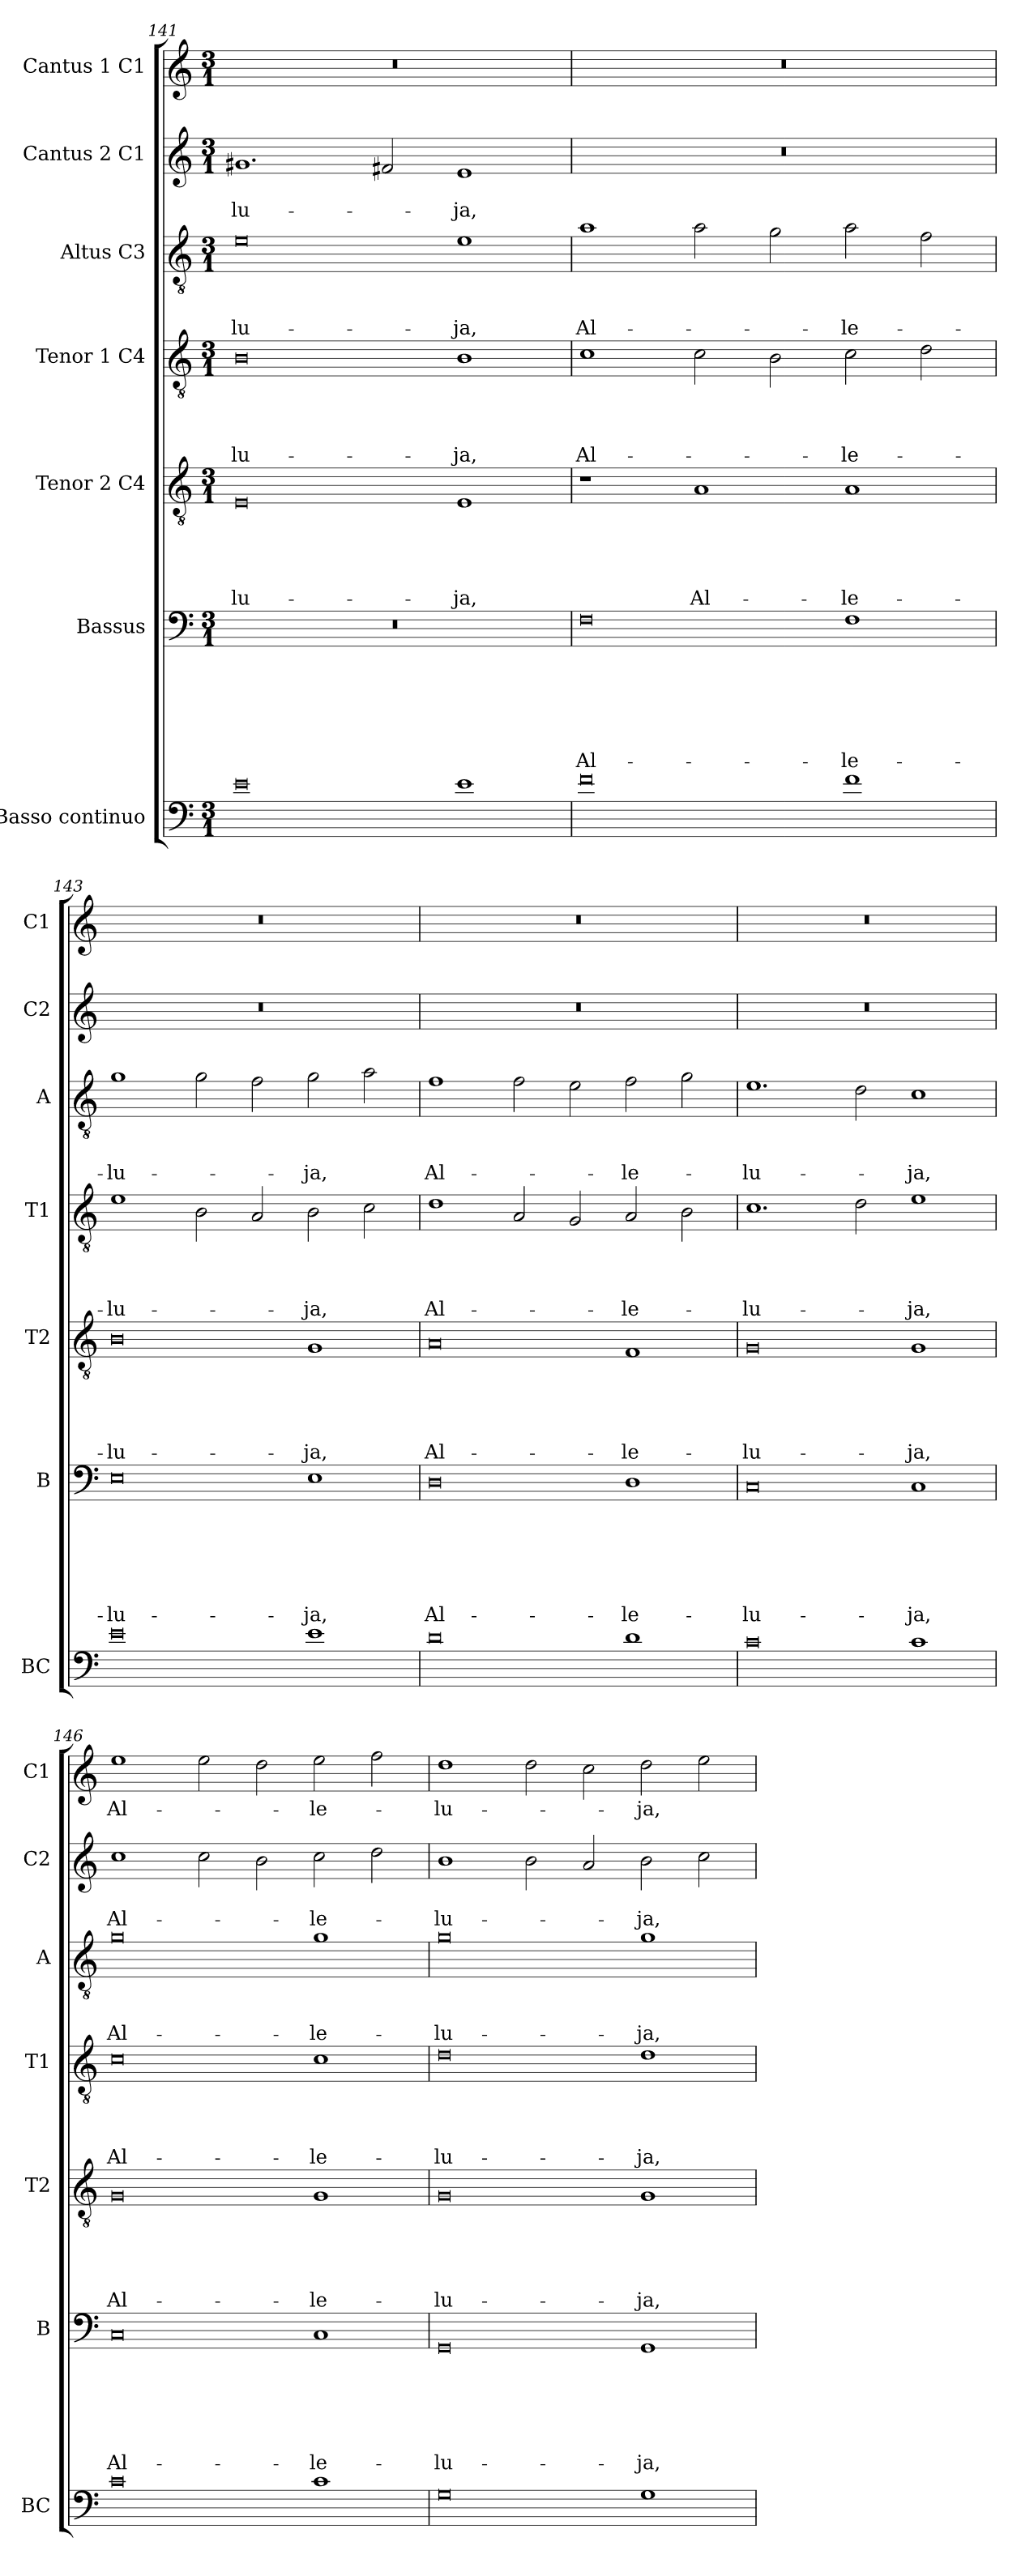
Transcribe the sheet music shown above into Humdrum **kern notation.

**kern	**kern	**text	**text	**text	**text	**text	**text	**kern	**text	**text	**text	**text	**text	**kern	**text	**text	**text	**text	**kern	**text	**text	**text	**kern	**text	**text	**kern	**text
*part7	*part6	*part6	*part6	*part6	*part6	*part6	*part6	*part5	*part5	*part5	*part5	*part5	*part5	*part4	*part4	*part4	*part4	*part4	*part3	*part3	*part3	*part3	*part2	*part2	*part2	*part1	*part1
*staff7	*staff6	*staff6	*staff6	*staff6	*staff6	*staff6	*staff6	*staff5	*staff5	*staff5	*staff5	*staff5	*staff5	*staff4	*staff4	*staff4	*staff4	*staff4	*staff3	*staff3	*staff3	*staff3	*staff2	*staff2	*staff2	*staff1	*staff1
*I"Basso continuo	*I"Bassus	*	*	*	*	*	*	*I"Tenor 2 C4	*	*	*	*	*	*I"Tenor 1 C4	*	*	*	*	*I"Altus C3	*	*	*	*I"Cantus 2 C1	*	*	*I"Cantus 1 C1	*
*I'BC	*I'B	*	*	*	*	*	*	*I'T2	*	*	*	*	*	*I'T1	*	*	*	*	*I'A	*	*	*	*I'C2	*	*	*I'C1	*
*clefF4	*clefF4	*	*	*	*	*	*	*clefGv2	*	*	*	*	*	*clefGv2	*	*	*	*	*clefGv2	*	*	*	*clefG2	*	*	*clefG2	*
*ITrd7c12	*	*	*	*	*	*	*	*	*	*	*	*	*	*	*	*	*	*	*	*	*	*	*	*	*	*	*
*k[]	*k[]	*	*	*	*	*	*	*k[]	*	*	*	*	*	*k[]	*	*	*	*	*k[]	*	*	*	*k[]	*	*	*k[]	*
*C:	*C:	*	*	*	*	*	*	*C:	*	*	*	*	*	*C:	*	*	*	*	*C:	*	*	*	*C:	*	*	*C:	*
*M3/1	*M3/1	*	*	*	*	*	*	*M3/1	*	*	*	*	*	*M3/1	*	*	*	*	*M3/1	*	*	*	*M3/1	*	*	*M3/1	*
=141	=141	=141	=141	=141	=141	=141	=141	=141	=141	=141	=141	=141	=141	=141	=141	=141	=141	=141	=141	=141	=141	=141	=141	=141	=141	=141	=141
!	!LO:N:vis=1	!	!	!	!	!	!	!	!	!	!	!	!LO:LY:b	!	!	!	!	!LO:LY:b	!	!	!	!LO:LY:b	!	!	!LO:LY:b	!LO:N:vis=1	!
0E	0.r	.	.	.	.	.	.	0E	.	.	.	.	-lu-	0B	.	.	.	-lu-	0e	.	.	-lu-	1.g#X	.	-lu-	0.r	.
.	.	.	.	.	.	.	.	.	.	.	.	.	.	.	.	.	.	.	.	.	.	.	2f#X/	.	.	.	.
!	!	!	!	!	!	!	!	!	!	!	!	!	!LO:LY:b	!	!	!	!	!LO:LY:b	!	!	!	!LO:LY:b	!	!	!LO:LY:b	!	!
1E	.	.	.	.	.	.	.	1E	.	.	.	.	-ja,	1B	.	.	.	-ja,	1e	.	.	-ja,	1e	.	-ja,	.	.
=142	=142	=142	=142	=142	=142	=142	=142	=142	=142	=142	=142	=142	=142	=142	=142	=142	=142	=142	=142	=142	=142	=142	=142	=142	=142	=142	=142
!	!	!	!	!	!	!	!LO:LY:b	!	!	!	!	!	!	!	!	!	!	!LO:LY:b	!	!	!	!LO:LY:b	!LO:N:vis=1	!	!	!LO:N:vis=1	!
0F	0F	.	.	.	.	.	Al-	1r	.	.	.	.	.	1c	.	.	.	Al-	1a	.	.	Al-	0.r	.	.	0.r	.
!	!	!	!	!	!	!	!	!	!	!	!	!	!LO:LY:b	!	!	!	!	!	!	!	!	!	!	!	!	!	!
.	.	.	.	.	.	.	.	1A	.	.	.	.	Al-	2c\	.	.	.	.	2a\	.	.	.	.	.	.	.	.
.	.	.	.	.	.	.	.	.	.	.	.	.	.	2B\	.	.	.	.	2g\	.	.	.	.	.	.	.	.
!	!	!	!	!	!	!	!LO:LY:b	!	!	!	!	!	!LO:LY:b	!	!	!	!	!LO:LY:b	!	!	!	!LO:LY:b	!	!	!	!	!
1F	1F	.	.	.	.	.	-le-	1A	.	.	.	.	-le-	2c\	.	.	.	-le-	2a\	.	.	-le-	.	.	.	.	.
.	.	.	.	.	.	.	.	.	.	.	.	.	.	2d\	.	.	.	.	2f\	.	.	.	.	.	.	.	.
=143	=143	=143	=143	=143	=143	=143	=143	=143	=143	=143	=143	=143	=143	=143	=143	=143	=143	=143	=143	=143	=143	=143	=143	=143	=143	=143	=143
!	!	!	!	!	!	!	!LO:LY:b	!	!	!	!	!	!LO:LY:b	!	!	!	!	!LO:LY:b	!	!	!	!LO:LY:b	!LO:N:vis=1	!	!	!LO:N:vis=1	!
0E>	0E	.	.	.	.	.	-lu-	0B	.	.	.	.	-lu-	1e	.	.	.	-lu-	1g	.	.	-lu-	0.r	.	.	0.r	.
.	.	.	.	.	.	.	.	.	.	.	.	.	.	2B\	.	.	.	.	2g\	.	.	.	.	.	.	.	.
.	.	.	.	.	.	.	.	.	.	.	.	.	.	2A/	.	.	.	.	2f\	.	.	.	.	.	.	.	.
!	!	!	!	!	!	!	!LO:LY:b	!	!	!	!	!	!LO:LY:b	!	!	!	!	!LO:LY:b	!	!	!	!LO:LY:b	!	!	!	!	!
1E	1E	.	.	.	.	.	-ja,	1G	.	.	.	.	-ja,	2B\	.	.	.	-ja,	2g\	.	.	-ja,	.	.	.	.	.
.	.	.	.	.	.	.	.	.	.	.	.	.	.	2c\	.	.	.	.	2a\	.	.	.	.	.	.	.	.
=144	=144	=144	=144	=144	=144	=144	=144	=144	=144	=144	=144	=144	=144	=144	=144	=144	=144	=144	=144	=144	=144	=144	=144	=144	=144	=144	=144
!	!	!	!	!	!	!	!LO:LY:b	!	!	!	!	!	!LO:LY:b	!	!	!	!	!LO:LY:b	!	!	!	!LO:LY:b	!LO:N:vis=1	!	!	!LO:N:vis=1	!
0D	0D	.	.	.	.	.	Al-	0A	.	.	.	.	Al-	1d	.	.	.	Al-	1f	.	.	Al-	0.r	.	.	0.r	.
.	.	.	.	.	.	.	.	.	.	.	.	.	.	2A/	.	.	.	.	2f\	.	.	.	.	.	.	.	.
.	.	.	.	.	.	.	.	.	.	.	.	.	.	2G/	.	.	.	.	2e\	.	.	.	.	.	.	.	.
!	!	!	!	!	!	!	!LO:LY:b	!	!	!	!	!	!LO:LY:b	!	!	!	!	!LO:LY:b	!	!	!	!LO:LY:b	!	!	!	!	!
1D	1D	.	.	.	.	.	-le-	1F	.	.	.	.	-le-	2A/	.	.	.	-le-	2f\	.	.	-le-	.	.	.	.	.
.	.	.	.	.	.	.	.	.	.	.	.	.	.	2B\	.	.	.	.	2g\	.	.	.	.	.	.	.	.
=145	=145	=145	=145	=145	=145	=145	=145	=145	=145	=145	=145	=145	=145	=145	=145	=145	=145	=145	=145	=145	=145	=145	=145	=145	=145	=145	=145
!	!	!	!	!	!	!	!LO:LY:b	!	!	!	!	!	!LO:LY:b	!	!	!	!	!LO:LY:b	!	!	!	!LO:LY:b	!LO:N:vis=1	!	!	!LO:N:vis=1	!
0C	0C	.	.	.	.	.	-lu-	0G	.	.	.	.	-lu-	1.c	.	.	.	-lu-	1.e	.	.	-lu-	0.r	.	.	0.r	.
.	.	.	.	.	.	.	.	.	.	.	.	.	.	2d\	.	.	.	.	2d\	.	.	.	.	.	.	.	.
!	!	!	!	!	!	!	!LO:LY:b	!	!	!	!	!	!LO:LY:b	!	!	!	!	!LO:LY:b	!	!	!	!LO:LY:b	!	!	!	!	!
1C	1C	.	.	.	.	.	-ja,	1G	.	.	.	.	-ja,	1e	.	.	.	-ja,	1c	.	.	-ja,	.	.	.	.	.
!!LO:PB:g=z
=146	=146	=146	=146	=146	=146	=146	=146	=146	=146	=146	=146	=146	=146	=146	=146	=146	=146	=146	=146	=146	=146	=146	=146	=146	=146	=146	=146
!	!	!	!	!	!	!	!LO:LY:b	!	!	!	!	!	!LO:LY:b	!	!	!	!	!LO:LY:b	!	!	!	!LO:LY:b	!	!	!LO:LY:b	!	!LO:LY:b
0C	0C	.	.	.	.	.	Al-	0G	.	.	.	.	Al-	0c	.	.	.	Al-	0g	.	.	Al-	1cc	.	Al-	1ee	Al-
.	.	.	.	.	.	.	.	.	.	.	.	.	.	.	.	.	.	.	.	.	.	.	2cc\	.	.	2ee\	.
.	.	.	.	.	.	.	.	.	.	.	.	.	.	.	.	.	.	.	.	.	.	.	2b\	.	.	2dd\	.
!	!	!	!	!	!	!	!LO:LY:b	!	!	!	!	!	!LO:LY:b	!	!	!	!	!LO:LY:b	!	!	!	!LO:LY:b	!	!	!LO:LY:b	!	!LO:LY:b
1C	1C	.	.	.	.	.	-le-	1G	.	.	.	.	-le-	1c	.	.	.	-le-	1g	.	.	-le-	2cc\	.	-le-	2ee\	-le-
.	.	.	.	.	.	.	.	.	.	.	.	.	.	.	.	.	.	.	.	.	.	.	2dd\	.	.	2ff\	.
=147	=147	=147	=147	=147	=147	=147	=147	=147	=147	=147	=147	=147	=147	=147	=147	=147	=147	=147	=147	=147	=147	=147	=147	=147	=147	=147	=147
!	!	!	!	!	!	!	!LO:LY:b	!	!	!	!	!	!LO:LY:b	!	!	!	!	!LO:LY:b	!	!	!	!LO:LY:b	!	!	!LO:LY:b	!	!LO:LY:b
0GG	0GG	.	.	.	.	.	-lu-	0G	.	.	.	.	-lu-	0d	.	.	.	-lu-	0g	.	.	-lu-	1b	.	-lu-	1dd	-lu-
.	.	.	.	.	.	.	.	.	.	.	.	.	.	.	.	.	.	.	.	.	.	.	2b\	.	.	2dd\	.
.	.	.	.	.	.	.	.	.	.	.	.	.	.	.	.	.	.	.	.	.	.	.	2a/	.	.	2cc\	.
!	!	!	!	!	!	!	!LO:LY:b	!	!	!	!	!	!LO:LY:b	!	!	!	!	!LO:LY:b	!	!	!	!LO:LY:b	!	!	!LO:LY:b	!	!LO:LY:b
1GG	1GG	.	.	.	.	.	-ja,	1G	.	.	.	.	-ja,	1d	.	.	.	-ja,	1g	.	.	-ja,	2b\	.	-ja,	2dd\	-ja,
.	.	.	.	.	.	.	.	.	.	.	.	.	.	.	.	.	.	.	.	.	.	.	2cc\	.	.	2ee\	.
=	=	=	=	=	=	=	=	=	=	=	=	=	=	=	=	=	=	=	=	=	=	=	=	=	=	=	=
*-	*-	*-	*-	*-	*-	*-	*-	*-	*-	*-	*-	*-	*-	*-	*-	*-	*-	*-	*-	*-	*-	*-	*-	*-	*-	*-	*-
